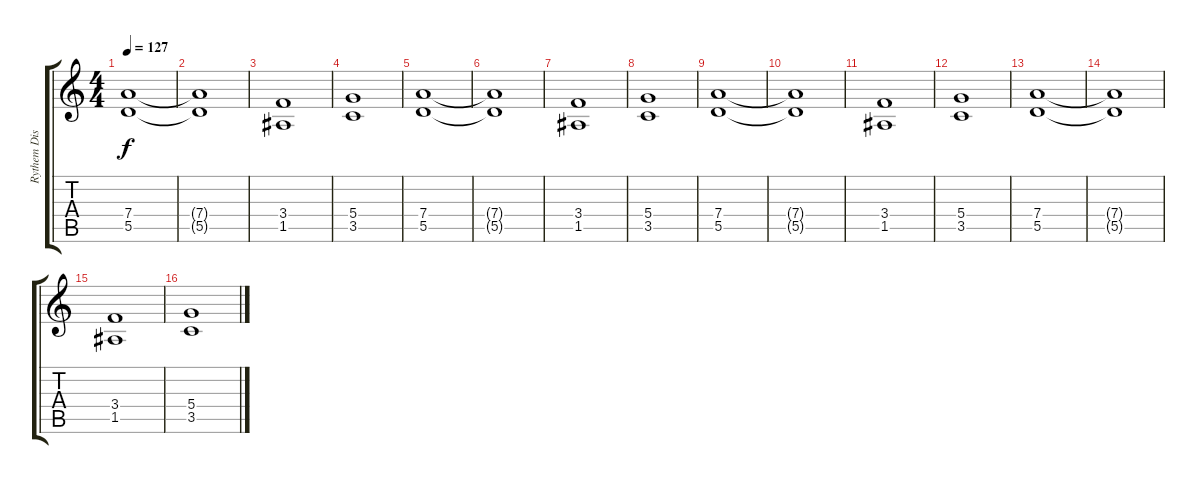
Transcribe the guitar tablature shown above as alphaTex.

\track ("Rythem Distortion" "Rythem Dis") {instrument distortionguitar}
\staff {score tabs}
\tuning (E4 B3 G3 D3 A2 E2) {hide}
\ts (4 4)
\tempo 127
\clef g2
\ks c
(7.4 5.5).1{dy f} |
(7.4{t} 5.5{t}).1 |
(3.4 1.5).1 |
(5.4 3.5).1 |
(7.4 5.5).1 |
(7.4{t} 5.5{t}).1 |
(3.4 1.5).1 |
(5.4 3.5).1 |
(7.4 5.5).1 |
(7.4{t} 5.5{t}).1 |
(3.4 1.5).1 |
(5.4 3.5).1 |
(7.4 5.5).1 |
(7.4{t} 5.5{t}).1 |
(3.4 1.5).1 |
(5.4 3.5).1
